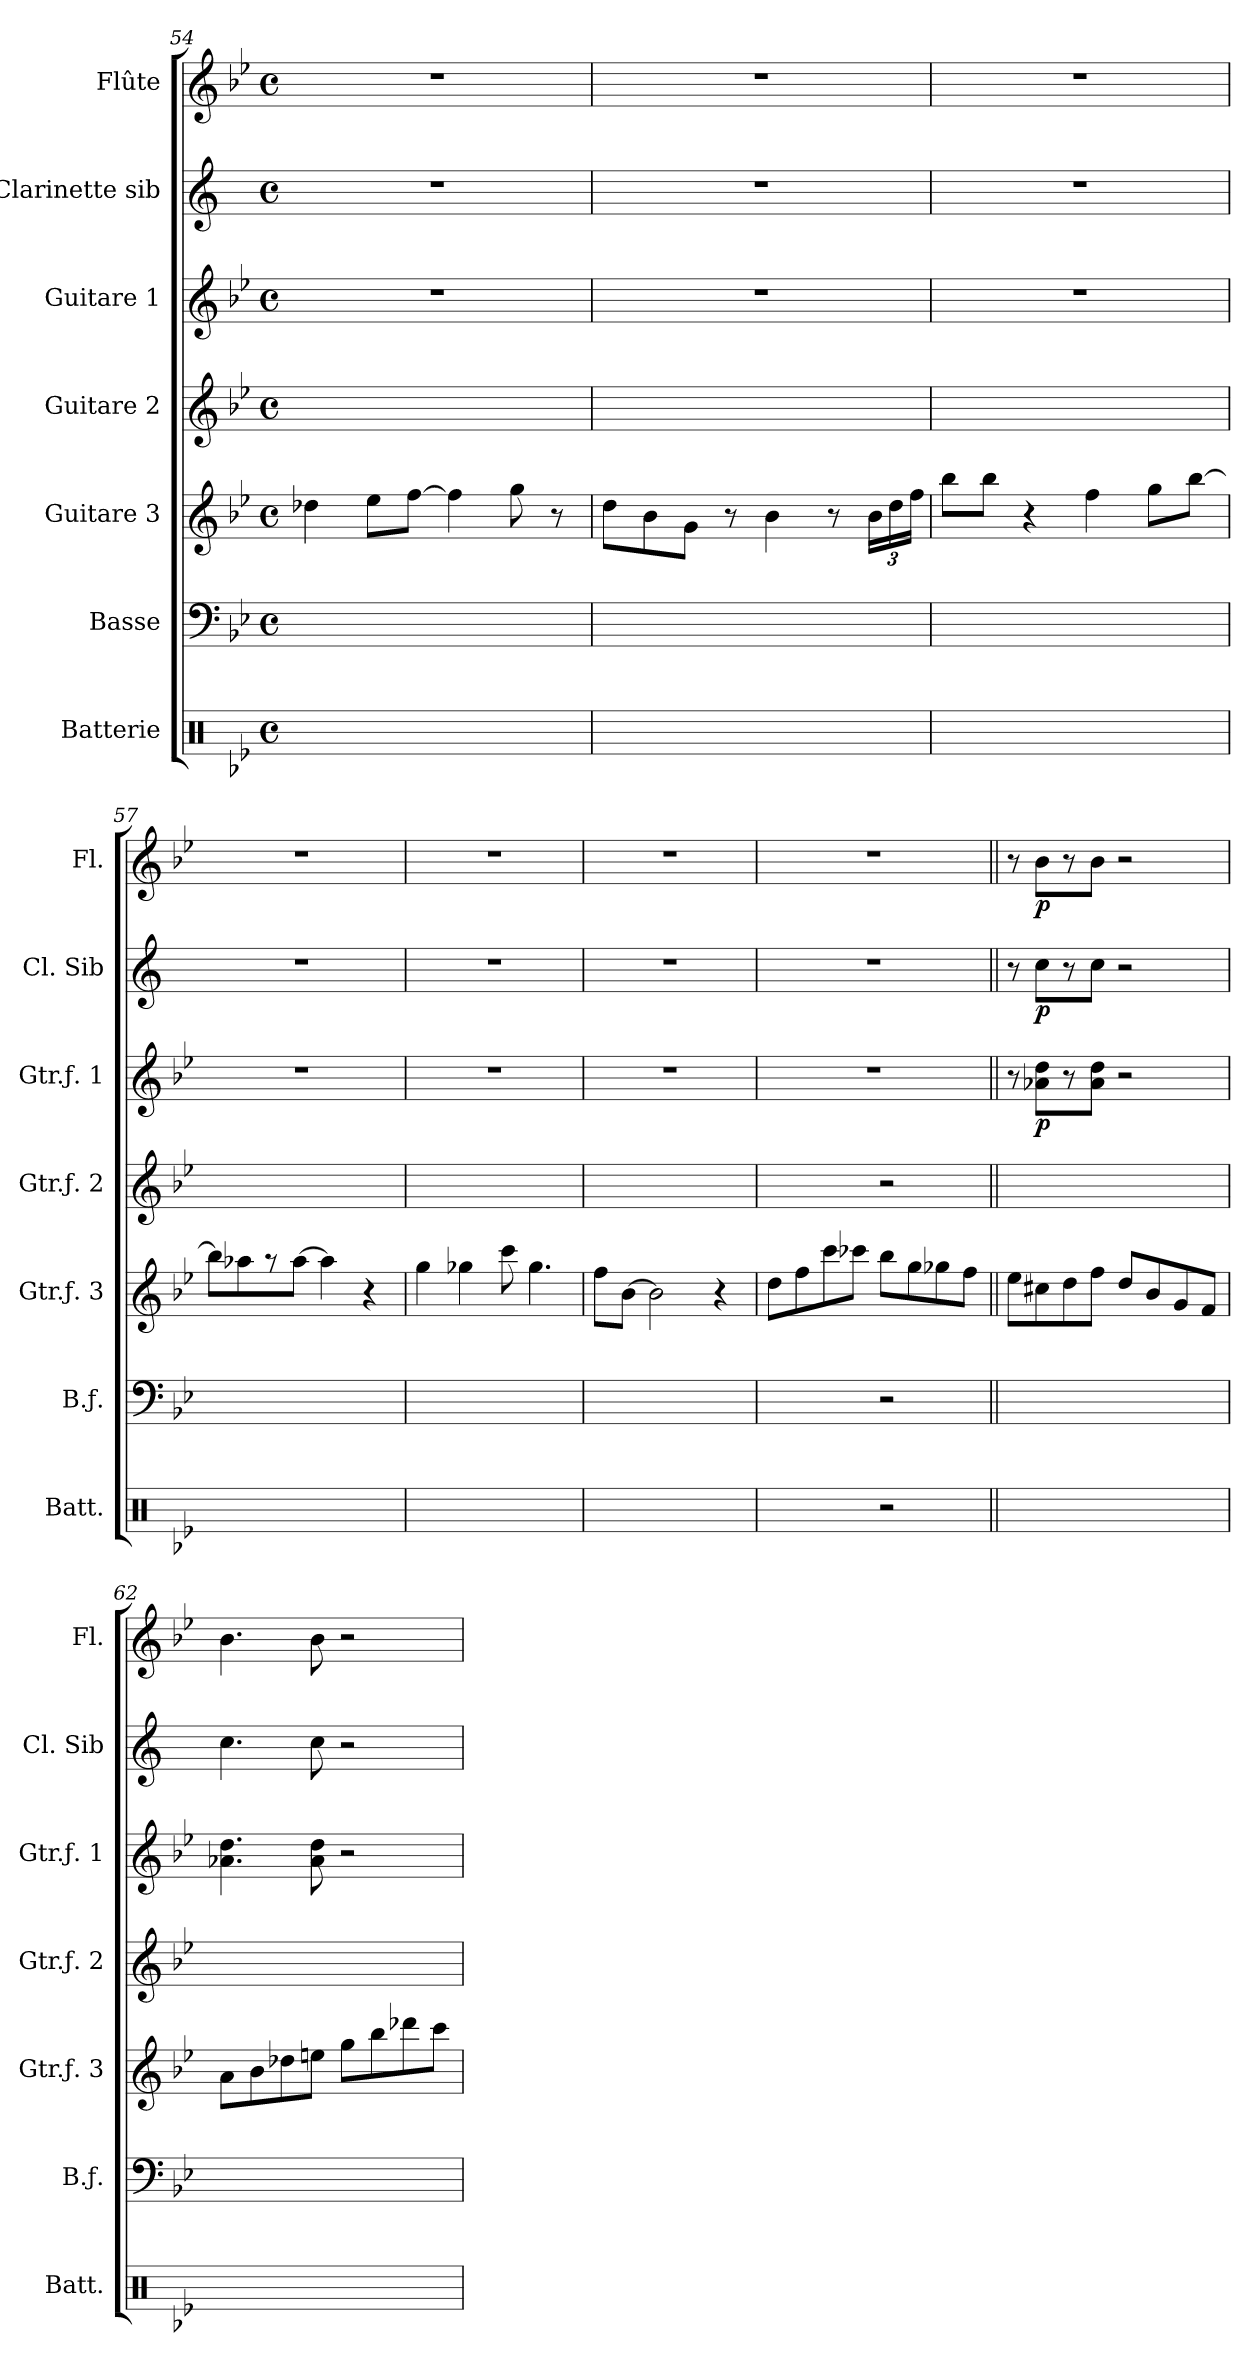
**kern	**kern	**kern	**kern	**kern	**dynam	**kern	**dynam	**kern	**dynam
*part7	*part6	*part5	*part4	*part3	*part3	*part2	*part2	*part1	*part1
*staff7	*staff6	*staff5	*staff4	*staff3	*staff3	*staff2	*staff2	*staff1	*staff1
*I"Batterie	*I"Basse	*I"Guitare  3	*I"Guitare  2	*I"Guitare  1	*	*I"Clarinette sib	*	*I"Flûte	*
*I'Batt.	*I'B.ƒ.	*I'Gtr.ƒ. 3	*I'Gtr.ƒ. 2	*I'Gtr.ƒ. 1	*	*I'Cl. Sib	*	*I'Fl.	*
*clefX	*clefF4	*clefG2	*clefG2	*clefG2	*	*clefG2	*	*clefG2	*
*	*ITrd7c12	*ITrd7c12	*ITrd7c12	*ITrd7c12	*	*ITrd1c2	*	*	*
*k[b-e-]	*k[b-e-]	*k[b-e-]	*k[b-e-]	*k[b-e-]	*	*k[b-e-]	*	*k[b-e-]	*
*B-:	*B-:	*B-:	*B-:	*B-:	*	*B-:	*	*B-:	*
*M4/4	*M4/4	*M4/4	*M4/4	*M4/4	*	*M4/4	*	*M4/4	*
*met(c)	*met(c)	*met(c)	*met(c)	*met(c)	*	*met(c)	*	*met(c)	*
=54	=54	=54	=54	=54	=54	=54	=54	=54	=54
1Rffyy	1Cyy	4d-X\	1Cyy	1r	.	1r	.	1r	.
.	.	8e-\L	.	.	.	.	.	.	.
.	.	[8f\J	.	.	.	.	.	.	.
.	.	4f\]	.	.	.	.	.	.	.
.	.	8g\	.	.	.	.	.	.	.
.	.	8r	.	.	.	.	.	.	.
=55	=55	=55	=55	=55	=55	=55	=55	=55	=55
1Rffyy	1Cyy	8d\L	1Cyy	1r	.	1r	.	1r	.
.	.	8B-\	.	.	.	.	.	.	.
.	.	8G\J	.	.	.	.	.	.	.
.	.	8r	.	.	.	.	.	.	.
.	.	4B-\	.	.	.	.	.	.	.
.	.	8r	.	.	.	.	.	.	.
.	.	24B-\LL	.	.	.	.	.	.	.
.	.	24d\	.	.	.	.	.	.	.
.	.	24f\JJ	.	.	.	.	.	.	.
=56	=56	=56	=56	=56	=56	=56	=56	=56	=56
1Rffyy	1Cyy	8b-\L	1Cyy	1r	.	1r	.	1r	.
.	.	8b-\J	.	.	.	.	.	.	.
.	.	4r	.	.	.	.	.	.	.
.	.	4f\	.	.	.	.	.	.	.
.	.	8g\L	.	.	.	.	.	.	.
.	.	[8b-\J	.	.	.	.	.	.	.
!!LO:PB:g=z
=57	=57	=57	=57	=57	=57	=57	=57	=57	=57
1Rffyy	1Cyy	8b-\L]	1Cyy	1r	.	1r	.	1r	.
.	.	8a-X\	.	.	.	.	.	.	.
.	.	8r	.	.	.	.	.	.	.
.	.	[8a-\J	.	.	.	.	.	.	.
.	.	4a-\]	.	.	.	.	.	.	.
.	.	4r	.	.	.	.	.	.	.
=58	=58	=58	=58	=58	=58	=58	=58	=58	=58
1Rffyy	1Cyy	4g\	1Cyy	1r	.	1r	.	1r	.
.	.	4g-X\	.	.	.	.	.	.	.
.	.	8cc\	.	.	.	.	.	.	.
.	.	4.g-\	.	.	.	.	.	.	.
=59	=59	=59	=59	=59	=59	=59	=59	=59	=59
1Rffyy	1Cyy	8f\L	1Cyy	1r	.	1r	.	1r	.
.	.	[8B-\J	.	.	.	.	.	.	.
.	.	2B-\]	.	.	.	.	.	.	.
.	.	4r	.	.	.	.	.	.	.
=60	=60	=60	=60	=60	=60	=60	=60	=60	=60
2Rff\yy	2C\yy	8d\L	2C/yy	1r	.	1r	.	1r	.
.	.	8f\	.	.	.	.	.	.	.
.	.	8cc\	.	.	.	.	.	.	.
.	.	8cc-X\J	.	.	.	.	.	.	.
2r	2r	8b-\L	2r	.	.	.	.	.	.
.	.	8g\	.	.	.	.	.	.	.
.	.	8g-X\	.	.	.	.	.	.	.
.	.	8f\J	.	.	.	.	.	.	.
!!LO:PB:g=z
=61||	=61||	=61||	=61||	=61||	=61||	=61||	=61||	=61||	=61||
1Rffyy	1Cyy	8e-\L	1Cyy	8r	.	8r	.	8r	.
!	!	!	!	!	!LO:DY:b	!	!LO:DY:b	!	!LO:DY:b
.	.	8c#X\	.	8A-X\ 8d\L	p	8b-\L	p	8b-\L	p
.	.	8d\	.	8r	.	8r	.	8r	.
.	.	8f\J	.	8A-\ 8d\J	.	8b-\J	.	8b-\J	.
.	.	8d/L	.	2r	.	2r	.	2r	.
.	.	8B-/	.	.	.	.	.	.	.
.	.	8G/	.	.	.	.	.	.	.
.	.	8F/J	.	.	.	.	.	.	.
=62	=62	=62	=62	=62	=62	=62	=62	=62	=62
1Rffyy	1Cyy	8A\L	1Cyy	4.A-X\ 4.d\	.	4.b-\	.	4.b-\	.
.	.	8B-\	.	.	.	.	.	.	.
.	.	8d-X\	.	.	.	.	.	.	.
.	.	8en\J	.	8A-\ 8d\	.	8b-\	.	8b-\	.
.	.	8g\L	.	2r	.	2r	.	2r	.
.	.	8b-\	.	.	.	.	.	.	.
.	.	8dd-X\	.	.	.	.	.	.	.
.	.	8cc\J	.	.	.	.	.	.	.
=	=	=	=	=	=	=	=	=	=
*-	*-	*-	*-	*-	*-	*-	*-	*-	*-
